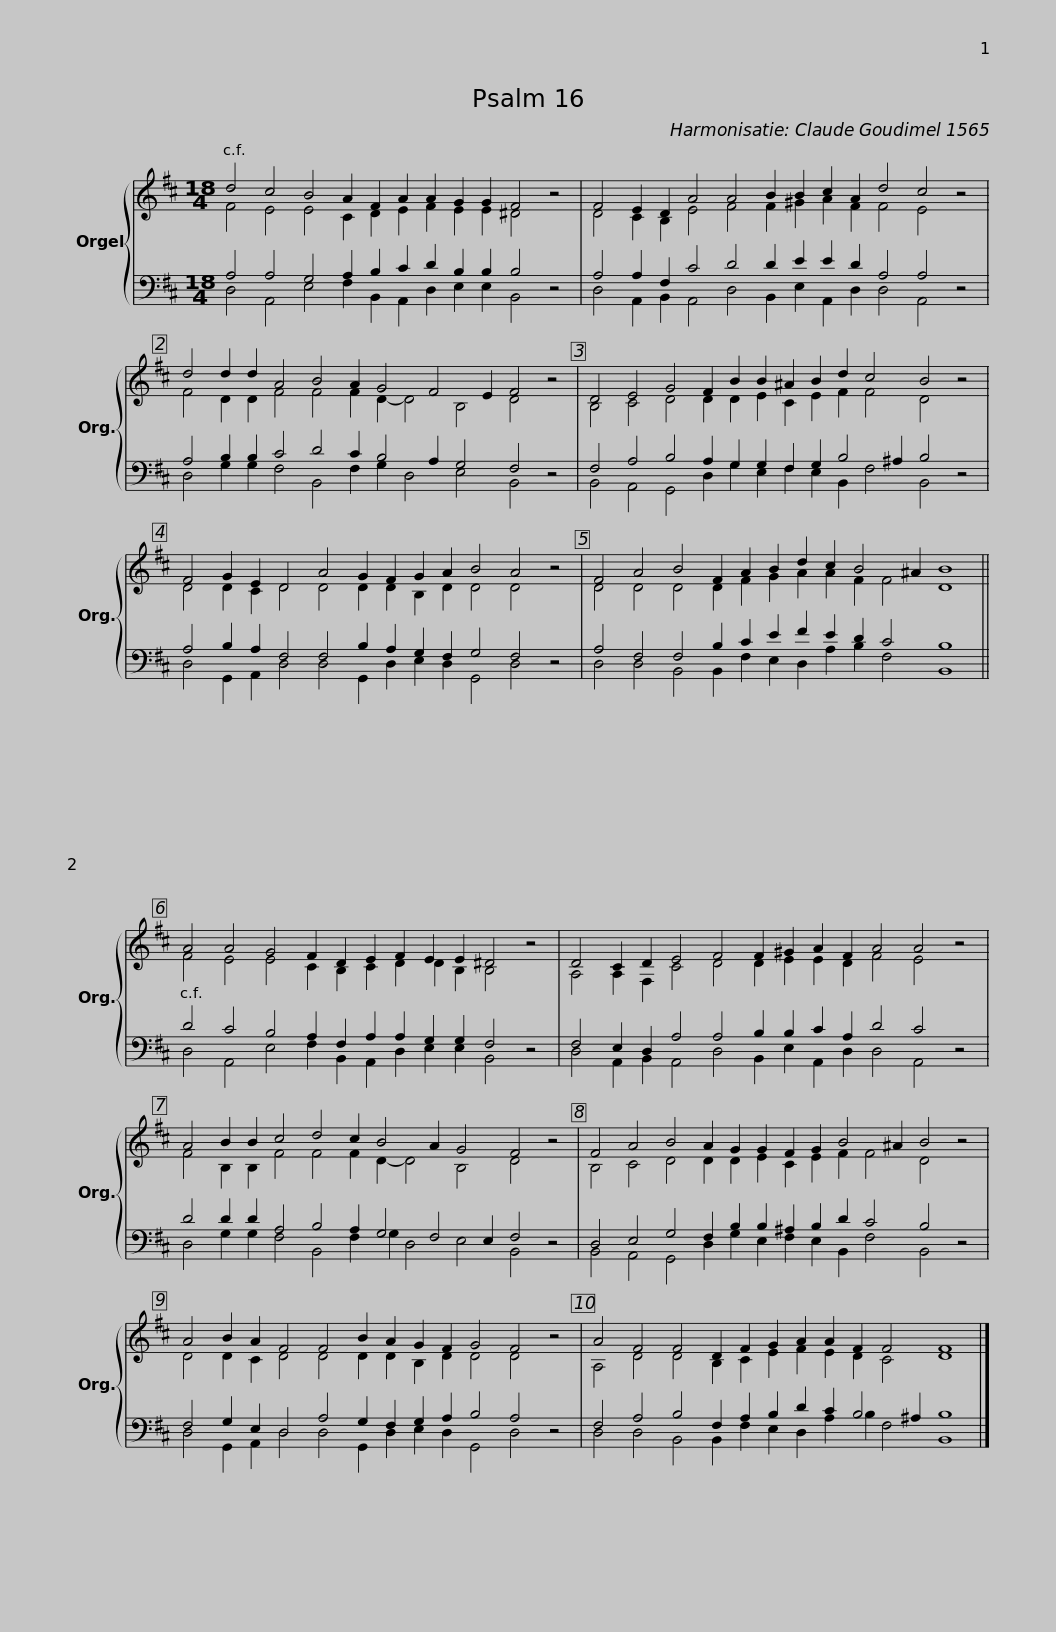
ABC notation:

X:1
%%score { ( 1 2 ) | ( 3 4 ) }
L:1/8
M:18/4
I:linebreak $
K:D
V:1 treble
V:2 treble
V:3 bass
V:4 bass
V:1
 d4 c4 B4 A2 F2 A2 A2 G2 G2 F4 z4 |$ F4 E2 D2 A4 A4 B2 B2 c2 A2 d4 c4 z4 |$ d4 d2 d2 A4 B4 A2 G4 F4 E2 F4 z4 |$ D4 E4 G4 F2 B2 B2 ^A2 B2 d2 c4 B4 z4 |$ F4 G2 E2 D4 A4 G2 F2 G2 A2 B4 A4 z4 |$ %5
 F4 A4 B4 F2 A2 B2 d2 c2 B4 ^A2 B8 ||$ A4 A4 G4 F2 D2 E2 F2 E2 E2 ^D4 z4 |$ D4 C2 D2 E4 F4 F2 ^G2 A2 F2 A4 A4 z4 |$ A4 B2 B2 c4 d4 c2 B4 A2 G4 F4 z4 |$ F4 A4 B4 A2 G2 G2 F2 G2 B4 ^A2 B4 z4 |$ %10
 A4 B2 A2 F4 F4 B2 A2 G2 F2 G4 F4 z4 |$ A4 F4 F4 D2 F2 G2 A2 A2 F2 F4 F8 |] %12
V:2
 F4 E4 E4 C2 D2 E2 F2 E2 E2 ^D4 x4 |$ D4 C2 B,2 E4 F4 F2 ^G2 A2 F2 F4 E4 x4 |$ F4 D2 D2 F4 F4 F2 D2- D4 B,4 D4 x4 |$ B,4 C4 D4 D2 D2 E2 C2 E2 F2 F4 D4 x4 |$ D4 D2 C2 D4 D4 D2 D2 B,2 D2 D4 D4 x4 |$ %5
 D4 D4 D4 D2 F2 G2 A2 A2 F2 F4 D8 ||$ F4 E4 E4 C2 B,2 C2 D2 D2 B,2 B,4 x4 |$ A,4 A,2 F,2 C4 D4 D2 E2 E2 D2 F4 E4 x4 |$ F4 B,2 B,2 F4 F4 F2 D2- D4 B,4 D4 x4 |$ B,4 C4 D4 D2 D2 E2 C2 E2 F2 F4 D4 x4 |$ %10
 D4 D2 C2 D4 D4 D2 D2 B,2 D2 D4 D4 x4 |$ A,4 D4 D4 B,2 C2 E2 F2 E2 D2 C4 D8 |] %12
V:3
 A,4 A,4 G,4 A,2 B,2 C2 D2 B,2 B,2 B,4 z4 |$ A,4 A,2 F,2 C4 D4 D2 E2 E2 D2 A,4 A,4 z4 |$ A,4 B,2 B,2 C4 D4 C2 B,4 A,2 G,4 F,4 z4 |$ F,4 A,4 B,4 A,2 G,2 G,2 F,2 G,2 B,4 ^A,2 B,4 z4 |$ A,4 B,2 A,2 F,4 F,4 B,2 A,2 G,2 F,2 G,4 F,4 z4 |$ %5
 A,4 F,4 F,4 B,2 C2 E2 F2 E2 D2 C4 B,8 ||$ D4 C4 B,4 A,2 F,2 A,2 A,2 G,2 G,2 F,4 z4 |$ F,4 E,2 D,2 A,4 A,4 B,2 B,2 C2 A,2 D4 C4 z4 |$ D4 D2 D2 A,4 B,4 A,2 G,4 F,4 E,2 F,4 z4 |$ D,4 E,4 G,4 F,2 B,2 B,2 ^A,2 B,2 D2 C4 B,4 z4 |$ %10
 F,4 G,2 E,2 D,4 A,4 G,2 F,2 G,2 A,2 B,4 A,4 z4 |$ F,4 A,4 B,4 F,2 A,2 B,2 D2 C2 B,4 ^A,2 B,8 |] %12
V:4
 D,4 A,,4 E,4 F,2 B,,2 A,,2 D,2 E,2 E,2 B,,4 x4 |$ D,4 A,,2 B,,2 A,,4 D,4 B,,2 E,2 A,,2 D,2 D,4 A,,4 x4 |$ D,4 G,2 G,2 F,4 B,,4 F,2 G,2 D,4 E,4 B,,4 x4 |$ B,,4 A,,4 G,,4 D,2 G,2 E,2 F,2 E,2 B,,2 F,4 B,,4 x4 |$ D,4 G,,2 A,,2 D,4 D,4 G,,2 D,2 E,2 D,2 G,,4 D,4 x4 |$ %5
 D,4 D,4 B,,4 B,,2 F,2 E,2 D,2 A,2 B,2 F,4 B,,8 ||$ D,4 A,,4 E,4 F,2 B,,2 A,,2 D,2 E,2 E,2 B,,4 x4 |$ D,4 A,,2 B,,2 A,,4 D,4 B,,2 E,2 A,,2 D,2 D,4 A,,4 x4 |$ D,4 G,2 G,2 F,4 B,,4 F,2 G,2 D,4 E,4 B,,4 x4 |$ B,,4 A,,4 G,,4 D,2 G,2 E,2 F,2 E,2 B,,2 F,4 B,,4 x4 |$ %10
 D,4 G,,2 A,,2 D,4 D,4 G,,2 D,2 E,2 D,2 G,,4 D,4 x4 |$ D,4 D,4 B,,4 B,,2 F,2 E,2 D,2 A,2 B,2 F,4 B,,8 |] %12
